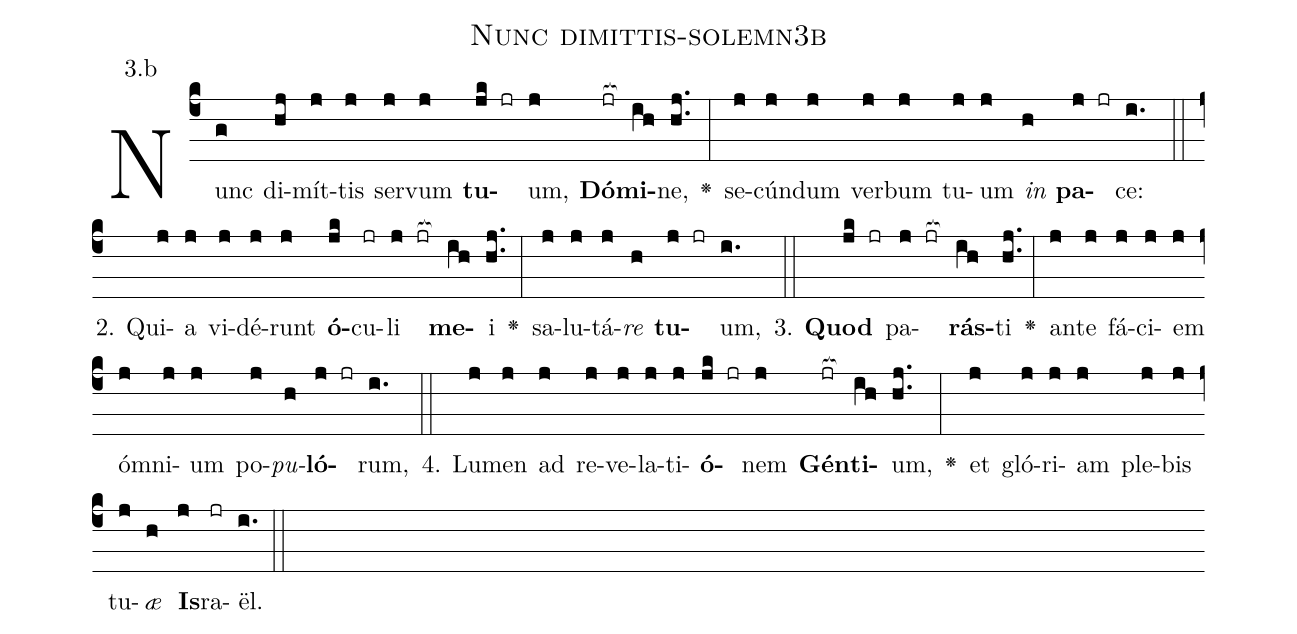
name: Nunc dimittis-solemn3b;
annotation: 3.b;
%%
(c4)Nunc(g) di(hj)mít(j)tis(j) ser(j)vum(j) <b>tu</b>(jk jr)um,(j) <b>Dó</b>(jr[ocb:1{])<b>mi</b>(ih[ocb:0}])ne,(hj..) <v>\greheightstar</v>(:) se(j)cún(j)dum(j) ver(j)bum(j) tu(j)um(j) <i>in</i>(h) <b>pa</b>(j jr)ce:(i.) (::)
2. Qui(j)a(j) vi(j)dé(j)runt(j) <b>ó</b>(jk)cu(jr)li(j jr[ocb:1{]) <b>me</b>(ih[ocb:0}])i(hj..) <v>\greheightstar</v>(:) sa(j)lu(j)tá(j)<i>re</i>(h) <b>tu</b>(j jr)um,(i.) (::)
3. <b>Quod</b>(jk jr) pa(j jr[ocb:1{])<b>rás</b>(ih[ocb:0}])ti(hj..) <v>\greheightstar</v>(:) an(j)te(j) fá(j)ci(j)em(j) óm(j)ni(j)um(j) po(j)<i>pu</i>(h)<b>ló</b>(j jr)rum,(i.) (::)
4. Lu(j)men(j) ad(j) re(j)ve(j)la(j)ti(j)<b>ó</b>(jk jr)nem(j) <b>Gén</b>(jr[ocb:1{])<b>ti</b>(ih[ocb:0}])um,(hj..) <v>\greheightstar</v>(:) et(j) gló(j)ri(j)am(j) ple(j)bis(j) tu(j)<i>æ</i>(h) <b>Is</b>(j)ra(jr)ël.(i.) (::)
